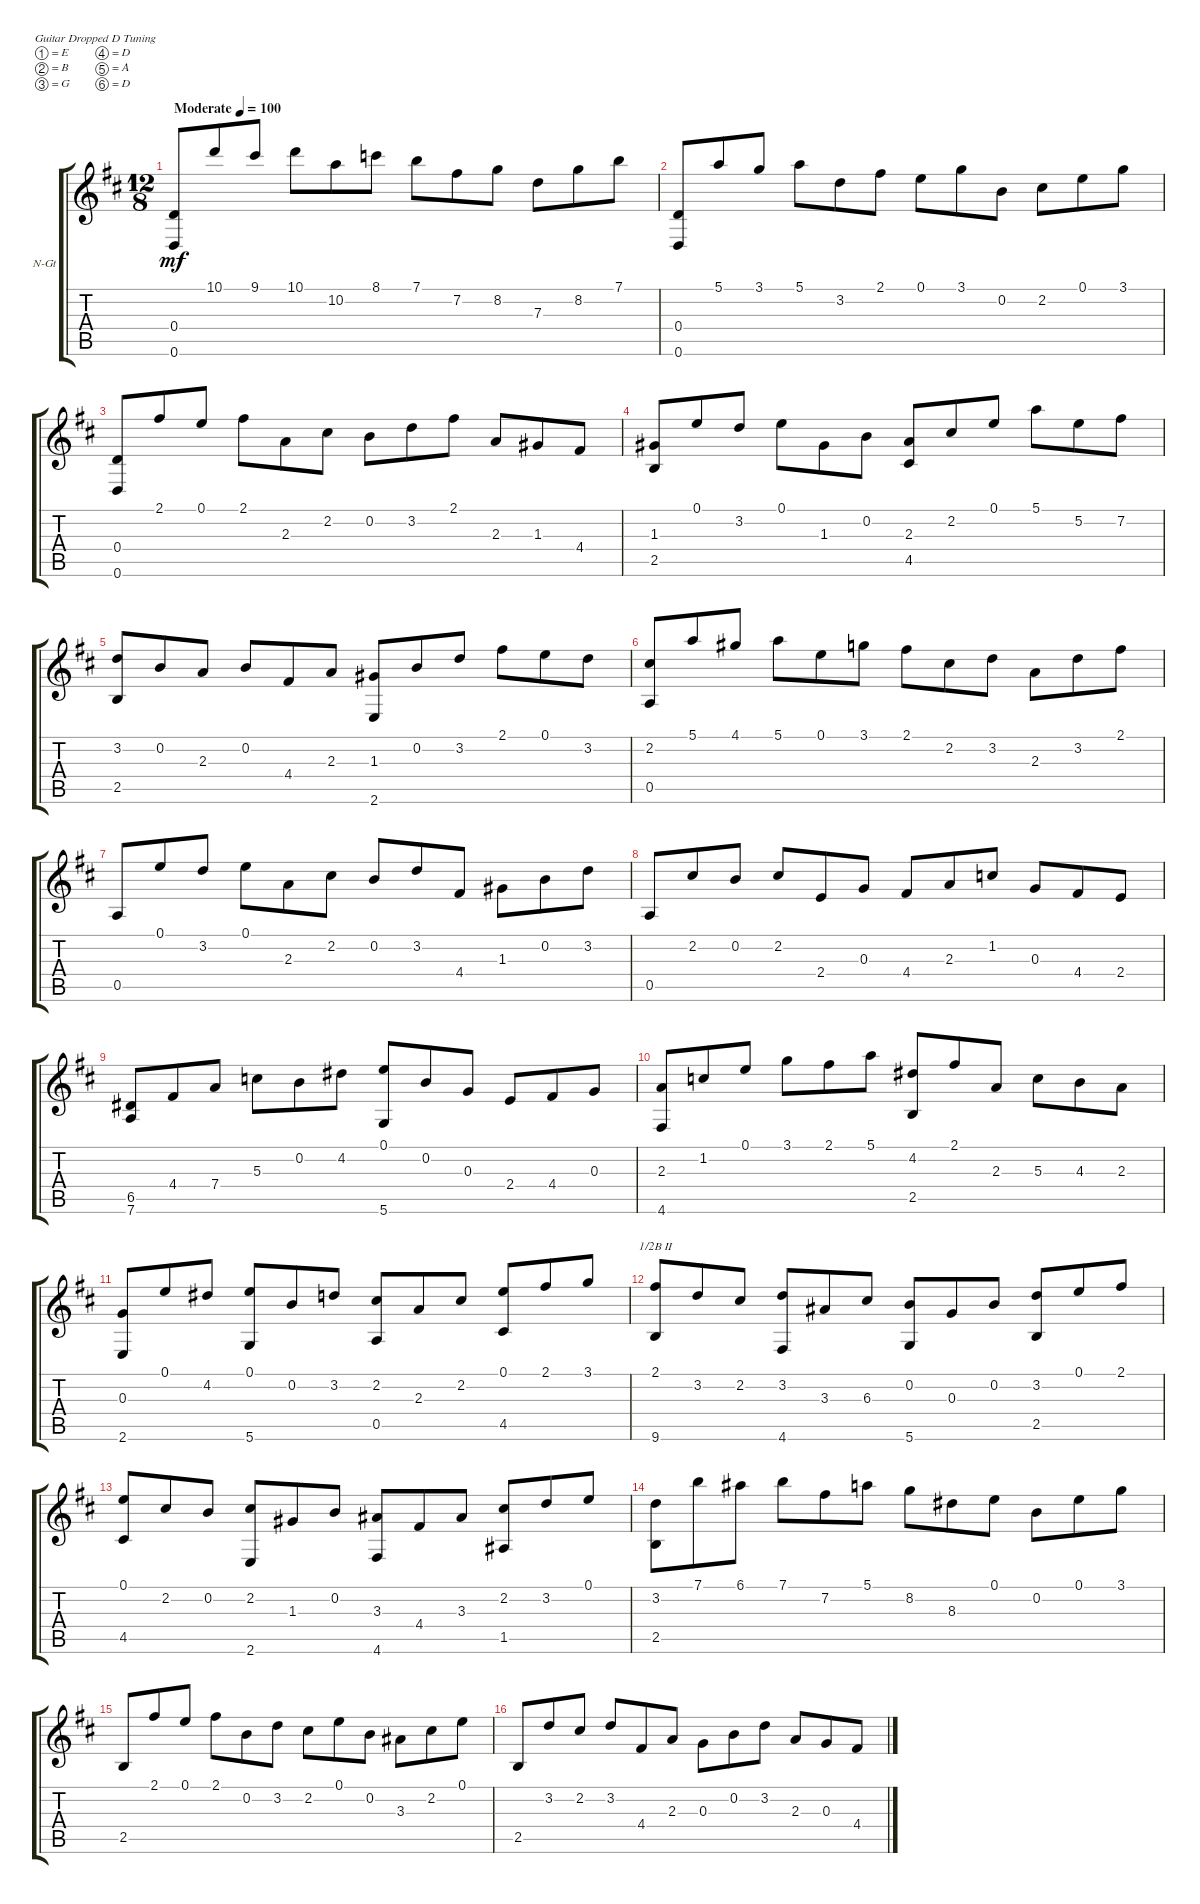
\bracketExtendMode groupsimilarinstruments
\firstSystemTrackNameOrientation horizontal
\otherSystemsTrackNameOrientation horizontal
\track ("Spår 1-2" "N-Gt") {instrument acousticguitarnylon}
\staff {score tabs}
\tuning (E4 B3 G3 D3 A2 D2)
\ts (12 8)
\tempo (100 "Moderate")
\clef g2
\ks d
(0.4 0.6).8{dy mf instrument acousticguitarnylon} 10.1.8 9.1.8 10.1.8 10.2.8 8.1.8 7.1.8 7.2.8 8.2.8 7.3.8 8.2.8 7.1.8 |
(0.4 0.6).8 5.1.8 3.1.8 5.1.8 3.2.8 2.1.8 0.1.8 3.1.8 0.2.8 2.2.8 0.1.8 3.1.8 |
(0.4 0.6).8 2.1.8 0.1.8 2.1.8 2.3.8 2.2.8 0.2.8 3.2.8 2.1.8 2.3.8 1.3.8 4.4.8 |
(2.5 1.3).8 0.1.8 3.2.8 0.1.8 1.3.8 0.2.8 (2.3 4.5).8 2.2.8 0.1.8 5.1.8 5.2.8 7.2.8 |
(3.2 2.5).8 0.2.8 2.3.8 0.2.8 4.4.8 2.3.8 (1.3 2.6).8 0.2.8 3.2.8 2.1.8 0.1.8 3.2.8 |
(2.2 0.5).8 5.1.8 4.1.8 5.1.8 0.1.8 3.1.8 2.1.8 2.2.8 3.2.8 2.3.8 3.2.8 2.1.8 |
0.5.8 0.1.8 3.2.8 0.1.8 2.3.8 2.2.8 0.2.8 3.2.8 4.4.8 1.3.8 0.2.8 3.2.8 |
0.5.8 2.2.8 0.2.8 2.2.8 2.4.8 0.3.8 4.4.8 2.3.8 1.2.8 0.3.8 4.4.8 2.4.8 |
(6.5 7.6).8 4.4.8 7.4.8 5.3.8 0.2.8 4.2.8 (0.1 5.6).8 0.2.8 0.3.8 2.4.8 4.4.8 0.3.8 |
(2.3 4.6).8 1.2.8 0.1.8 3.1.8 2.1.8 5.1.8 (4.2 2.5).8 2.1.8 2.3.8 5.3.8 4.3.8 2.3.8 |
(0.3 2.6).8 0.1.8 4.2.8 (0.1 5.6).8 0.2.8 3.2.8 (2.2 0.5).8 2.3.8 2.2.8 (0.1 4.5).8 2.1.8 3.1.8 |
(2.1 9.6).8{barre (2 half)} 3.2.8 2.2.8 (3.2 4.6).8 3.3.8 6.3.8 (0.2 5.6).8 0.3.8 0.2.8 (3.2 2.5).8 0.1.8 2.1.8 |
(0.1 4.5).8 2.2.8 0.2.8 (2.2 2.6).8 1.3.8 0.2.8 (3.3 4.6).8 4.4.8 3.3.8 (2.2 1.5).8 3.2.8 0.1.8 |
(3.2 2.5).8 7.1.8 6.1.8 7.1.8 7.2.8 5.1.8 8.2.8 8.3.8 0.1.8 0.2.8 0.1.8 3.1.8 |
2.5.8 2.1.8 0.1.8 2.1.8 0.2.8 3.2.8 2.2.8 0.1.8 0.2.8 3.3.8 2.2.8 0.1.8 |
2.5.8 3.2.8 2.2.8 3.2.8 4.4.8 2.3.8 0.3.8 0.2.8 3.2.8 2.3.8 0.3.8 4.4.8
